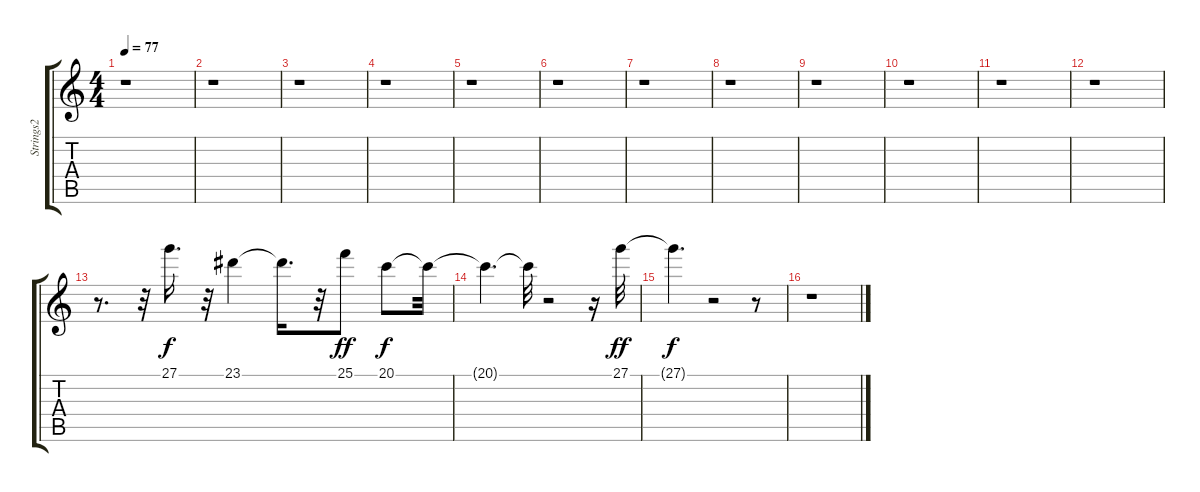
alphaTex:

\track ("Strings2" "Strings2") {instrument stringensemble2}
\staff {score tabs}
\tuning (E4 B3 G3 D3 A2 E2) {hide}
\ts (4 4)
\tempo 77
\clef g2
\ks c
r.1{dy f} |
r.1 |
r.1 |
r.1 |
r.1 |
r.1 |
r.1 |
r.1 |
r.1 |
r.1 |
r.1 |
r.1 |
r.8{d} r.32 27.1.16{d} r.32 23.1.4 23.1{t}.16{d} r.32 25.1.8{dy ff} 20.1.8{dy f} 20.1{t}.32 |
20.1{t}.4{d} 20.1{t}.32 r.2 r.16 27.1.32{dy ff} |
27.1{t}.4{d dy f} r.2 r.8 |
r.1
